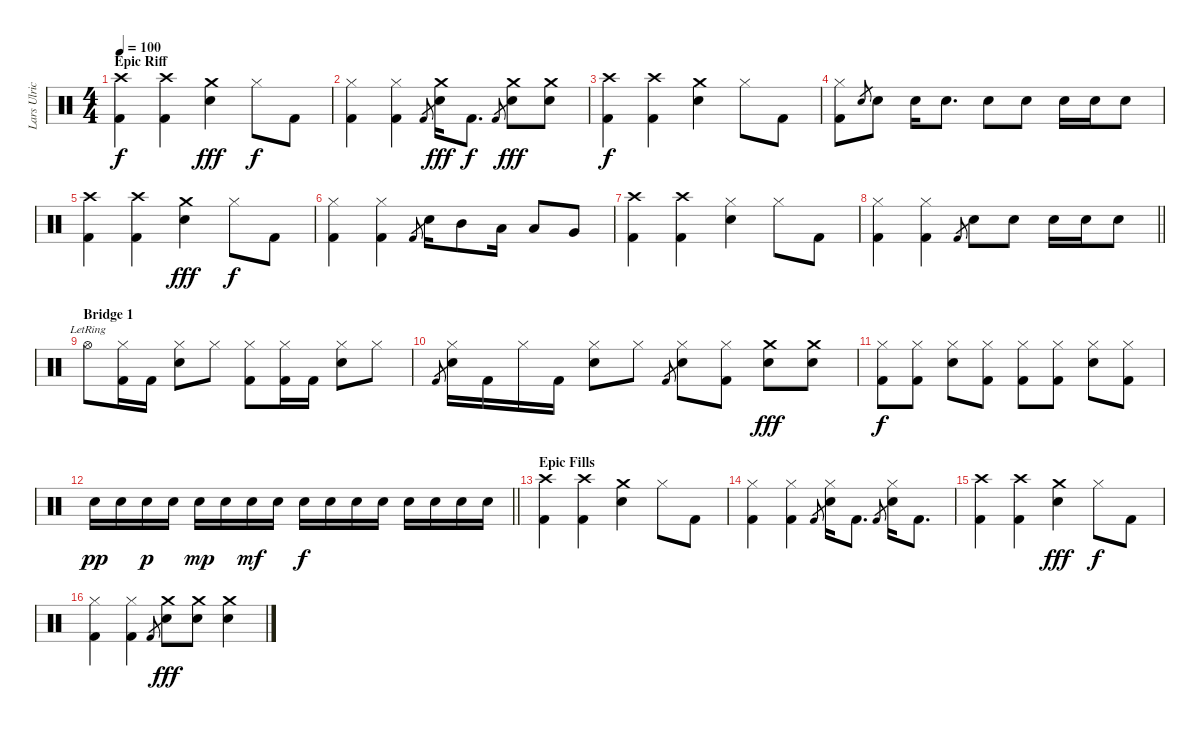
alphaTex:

\track ("Lars Ulrich" "Lars Ulric") {instrument percussion}
\staff {score}
\articulation defaults
\ts (4 4)
\section ("" "Epic Riff")
\tempo 100
\clef neutral
\ks c
("Crash high (hit)" "Kick (hit) 2").4{dy f} ("Crash high (hit)" "Kick (hit) 2").4 ("Crash medium (hit)" "Electric Snare (hit)").4{dy fff} "Hi-Hat (closed)".8{dy f} "Kick (hit) 2".8 |
("Hi-Hat (closed)" "Kick (hit) 2").4 ("Hi-Hat (closed)" "Kick (hit) 2").4 "Kick (hit) 2".8{gr} ("Crash medium (hit)" "Electric Snare (hit)").16{dy fff} "Kick (hit) 2".8{d dy f} "Kick (hit) 2".8{gr} ("Crash medium (hit)" "Electric Snare (hit)").8{dy fff} ("Crash medium (hit)" "Electric Snare (hit)").8 |
("Crash high (hit)" "Kick (hit) 2").4{dy f} ("Crash high (hit)" "Kick (hit) 2").4 ("Crash medium (hit)" "Electric Snare (hit)").4 "Hi-Hat (closed)".8 "Kick (hit) 2".8 |
("Hi-Hat (closed)" "Kick (hit) 2").8 "Electric Snare (hit)".8{gr} "Electric Snare (hit)".8 "Electric Snare (hit)".16 "Electric Snare (hit)".8{d} "Electric Snare (hit)".8 "Electric Snare (hit)".8 "Electric Snare (hit)".16 "Electric Snare (hit)".16 "Electric Snare (hit)".8 |
("Crash high (hit)" "Kick (hit) 2").4 ("Crash high (hit)" "Kick (hit) 2").4 ("Crash medium (hit)" "Electric Snare (hit)").4{dy fff} "Hi-Hat (closed)".8{dy f} "Kick (hit) 2".8 |
("Hi-Hat (closed)" "Kick (hit) 2").4 ("Hi-Hat (closed)" "Kick (hit) 2").4 "Kick (hit) 2".8{gr} "Electric Snare (hit)".16 "Mid Tom (hit)".8 "Low Tom (hit)".16 "Low Tom (hit)".8 "Very Low Tom (hit)".8 |
("Crash high (hit)" "Kick (hit) 2").4 ("Crash high (hit)" "Kick (hit) 2").4 ("Hi-Hat (closed)" "Electric Snare (hit)").4 "Hi-Hat (closed)".8 "Kick (hit) 2".8 |
\barLineRight lightlight
("Hi-Hat (closed)" "Kick (hit) 2").4 ("Hi-Hat (closed)" "Kick (hit) 2").4 "Kick (hit) 2".8{gr} "Electric Snare (hit)".8 "Electric Snare (hit)".8 "Electric Snare (hit)".16 "Electric Snare (hit)".16 "Electric Snare (hit)".8 |
\section ("" "Bridge 1")
"Hi-Hat (open)"{lr}.8 ("Hi-Hat (closed)" "Kick (hit) 2").16 "Kick (hit) 2".16 ("Hi-Hat (closed)" "Electric Snare (hit)").8 "Hi-Hat (closed)".8 ("Hi-Hat (closed)" "Kick (hit) 2").8 ("Hi-Hat (closed)" "Kick (hit) 2").16 "Kick (hit) 2".16 ("Hi-Hat (closed)" "Electric Snare (hit)").8 "Hi-Hat (closed)".8 |
"Kick (hit) 2".8{gr} ("Hi-Hat (closed)" "Electric Snare (hit)").16 "Kick (hit) 2".16 "Hi-Hat (closed)".16 "Kick (hit) 2".16 ("Hi-Hat (closed)" "Electric Snare (hit)").8 "Hi-Hat (closed)".8 "Kick (hit) 2".8{gr} ("Hi-Hat (closed)" "Electric Snare (hit)").8 ("Hi-Hat (closed)" "Kick (hit) 2").8 ("Crash medium (hit)" "Electric Snare (hit)").8{dy fff} ("Crash medium (hit)" "Electric Snare (hit)").8 |
("Hi-Hat (closed)" "Kick (hit) 2").8{dy f} ("Hi-Hat (closed)" "Kick (hit) 2").8 ("Hi-Hat (closed)" "Electric Snare (hit)").8 ("Hi-Hat (closed)" "Kick (hit) 2").8 ("Hi-Hat (closed)" "Kick (hit) 2").8 ("Hi-Hat (closed)" "Kick (hit) 2").8 ("Hi-Hat (closed)" "Electric Snare (hit)").8 ("Hi-Hat (closed)" "Kick (hit) 2").8 |
\barLineRight lightlight "Electric Snare (hit)".16{dy pp} "Electric Snare (hit)".16 "Electric Snare (hit)".16{dy p} "Electric Snare (hit)".16 "Electric Snare (hit)".16{dy mp} "Electric Snare (hit)".16 "Electric Snare (hit)".16{dy mf} "Electric Snare (hit)".16 "Electric Snare (hit)".16{dy f} "Electric Snare (hit)".16 "Electric Snare (hit)".16 "Electric Snare (hit)".16 "Electric Snare (hit)".16 "Electric Snare (hit)".16 "Electric Snare (hit)".16 "Electric Snare (hit)".16
|
\section ("" "Epic Fills")
("Crash high (hit)" "Kick (hit) 2").4 ("Crash high (hit)" "Kick (hit) 2").4 ("Crash medium (hit)" "Electric Snare (hit)").4 "Hi-Hat (closed)".8 "Kick (hit) 2".8 |
("Hi-Hat (closed)" "Kick (hit) 2").4 ("Hi-Hat (closed)" "Kick (hit) 2").4 "Kick (hit) 2".8{gr} ("Hi-Hat (closed)" "Electric Snare (hit)").16 "Kick (hit) 2".8{d} "Kick (hit) 2".8{gr} ("Hi-Hat (closed)" "Electric Snare (hit)").16 "Kick (hit) 2".8{d} |
("Crash high (hit)" "Kick (hit) 2").4 ("Crash high (hit)" "Kick (hit) 2").4 ("Crash medium (hit)" "Electric Snare (hit)").4{dy fff} "Hi-Hat (closed)".8{dy f} "Kick (hit) 2".8 |
("Hi-Hat (closed)" "Kick (hit) 2").4 ("Hi-Hat (closed)" "Kick (hit) 2").4 "Kick (hit) 2".8{gr} ("Crash medium (hit)" "Electric Snare (hit)").8{dy fff} ("Crash medium (hit)" "Electric Snare (hit)").8 ("Crash medium (hit)" "Electric Snare (hit)").4
